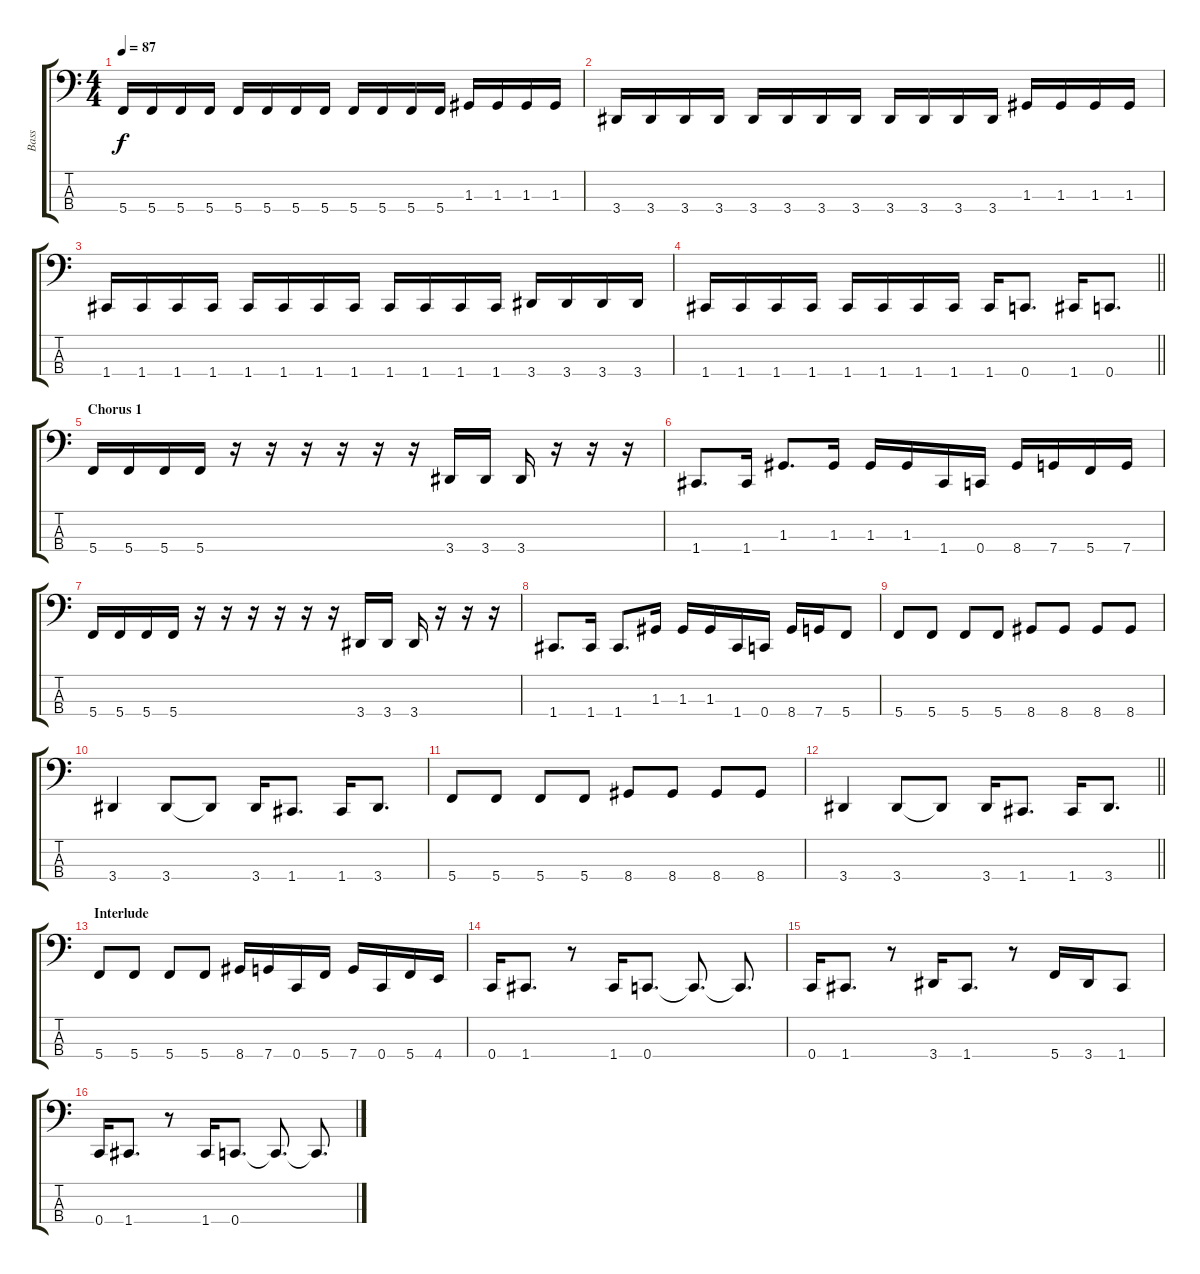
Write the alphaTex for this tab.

\track ("Bass" "Bass") {instrument electricbassfinger}
\staff {score tabs}
\tuning (F2 C2 G1 C1) {hide}
\ts (4 4)
\tempo 87
\clef f4
\ks c
5.4.16{dy f} 5.4.16 5.4.16 5.4.16 5.4.16 5.4.16 5.4.16 5.4.16 5.4.16 5.4.16 5.4.16 5.4.16 1.3.16 1.3.16 1.3.16 1.3.16 |
3.4.16 3.4.16 3.4.16 3.4.16 3.4.16 3.4.16 3.4.16 3.4.16 3.4.16 3.4.16 3.4.16 3.4.16 1.3.16 1.3.16 1.3.16 1.3.16 |
1.4.16 1.4.16 1.4.16 1.4.16 1.4.16 1.4.16 1.4.16 1.4.16 1.4.16 1.4.16 1.4.16 1.4.16 3.4.16 3.4.16 3.4.16 3.4.16 |
\barLineRight lightlight
1.4.16 1.4.16 1.4.16 1.4.16 1.4.16 1.4.16 1.4.16 1.4.16 1.4.16 0.4.8{d} 1.4.16 0.4.8{d} |
\section ("" "Chorus 1")
5.4.16 5.4.16 5.4.16 5.4.16 r.16 r.16 r.16 r.16 r.16 r.16 3.4.16 3.4.16 3.4.16 r.16 r.16 r.16 |
1.4.8{d} 1.4.16 1.3.8{d} 1.3.16 1.3.16 1.3.16 1.4.16 0.4.16 8.4.16 7.4.16 5.4.16 7.4.16 |
5.4.16 5.4.16 5.4.16 5.4.16 r.16 r.16 r.16 r.16 r.16 r.16 3.4.16 3.4.16 3.4.16 r.16 r.16 r.16 |
1.4.8{d} 1.4.16 1.4.8{d} 1.3.16 1.3.16 1.3.16 1.4.16 0.4.16 8.4.16 7.4.16 5.4.8 |
5.4.8 5.4.8 5.4.8 5.4.8 8.4.8 8.4.8 8.4.8 8.4.8 |
3.4.4 3.4.8 3.4{t}.8 3.4.16 1.4.8{d} 1.4.16 3.4.8{d} |
5.4.8 5.4.8 5.4.8 5.4.8 8.4.8 8.4.8 8.4.8 8.4.8 |
\barLineRight lightlight
3.4.4 3.4.8 3.4{t}.8 3.4.16 1.4.8{d} 1.4.16 3.4.8{d} |
\section ("" "Interlude")
5.4.8 5.4.8 5.4.8 5.4.8 8.4.16 7.4.16 0.4.16 5.4.16 7.4.16 0.4.16 5.4.16 4.4.16 |
0.4.16 1.4.8{d} r.8 1.4.16 0.4.8{d} 0.4{t}.8{d} 0.4{t}.8{d} |
0.4.16 1.4.8{d} r.8 3.4.16 1.4.8{d} r.8 5.4.16 3.4.16 1.4.8 |
0.4.16 1.4.8{d} r.8 1.4.16 0.4.8{d} 0.4{t}.8{d} 0.4{t}.8{d}
